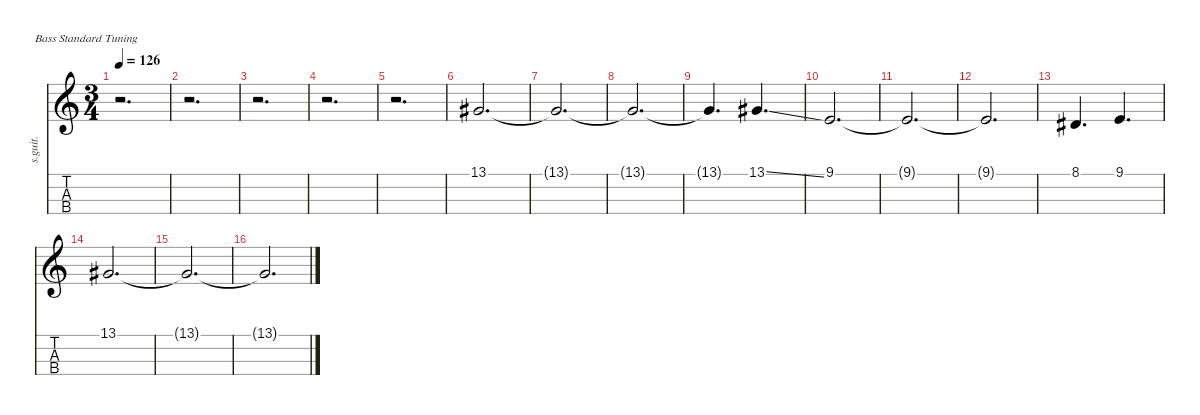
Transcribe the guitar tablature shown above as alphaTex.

\defaultSystemsLayout 4
\hideDynamics
\bracketExtendMode nobrackets
\track ("Bass" "s.guit.") {instrument electricbassfinger}
\staff {score tabs}
\tuning (G2 D2 A1 E1)
\ts (3 4)
\tempo 126
\clef g2
\ks c
r.2{d dy mf} |
r.2{d} |
r.2{d} |
r.2{d} |
r.2{d} |
13.1{acc #}.2{d lyrics (0 "") lyrics (1 "") lyrics (2 "") lyrics (3 "") lyrics (4 "")} |
13.1{t acc #}.2{d lyrics (0 "") lyrics (1 "") lyrics (2 "") lyrics (3 "") lyrics (4 "")} |
13.1{t acc #}.2{d lyrics (0 "") lyrics (1 "") lyrics (2 "") lyrics (3 "") lyrics (4 "")} |
13.1{t acc #}.4{d lyrics (0 "") lyrics (1 "") lyrics (2 "") lyrics (3 "") lyrics (4 "")} 13.1{ss acc #}.4{d lyrics (0 "") lyrics (1 "") lyrics (2 "") lyrics (3 "") lyrics (4 "")} |
9.1.2{d lyrics (0 "") lyrics (1 "") lyrics (2 "") lyrics (3 "") lyrics (4 "")} |
9.1{t}.2{d lyrics (0 "") lyrics (1 "") lyrics (2 "") lyrics (3 "") lyrics (4 "")} |
9.1{t}.2{d lyrics (0 "") lyrics (1 "") lyrics (2 "") lyrics (3 "") lyrics (4 "")} |
8.1{acc #}.4{d lyrics (0 "") lyrics (1 "") lyrics (2 "") lyrics (3 "") lyrics (4 "")} 9.1.4{d lyrics (0 "") lyrics (1 "") lyrics (2 "") lyrics (3 "") lyrics (4 "")} |
13.1{acc #}.2{d lyrics (0 "") lyrics (1 "") lyrics (2 "") lyrics (3 "") lyrics (4 "")} |
13.1{t acc #}.2{d lyrics (0 "") lyrics (1 "") lyrics (2 "") lyrics (3 "") lyrics (4 "")} |
13.1{t acc #}.2{d lyrics (0 "") lyrics (1 "") lyrics (2 "") lyrics (3 "") lyrics (4 "")}
